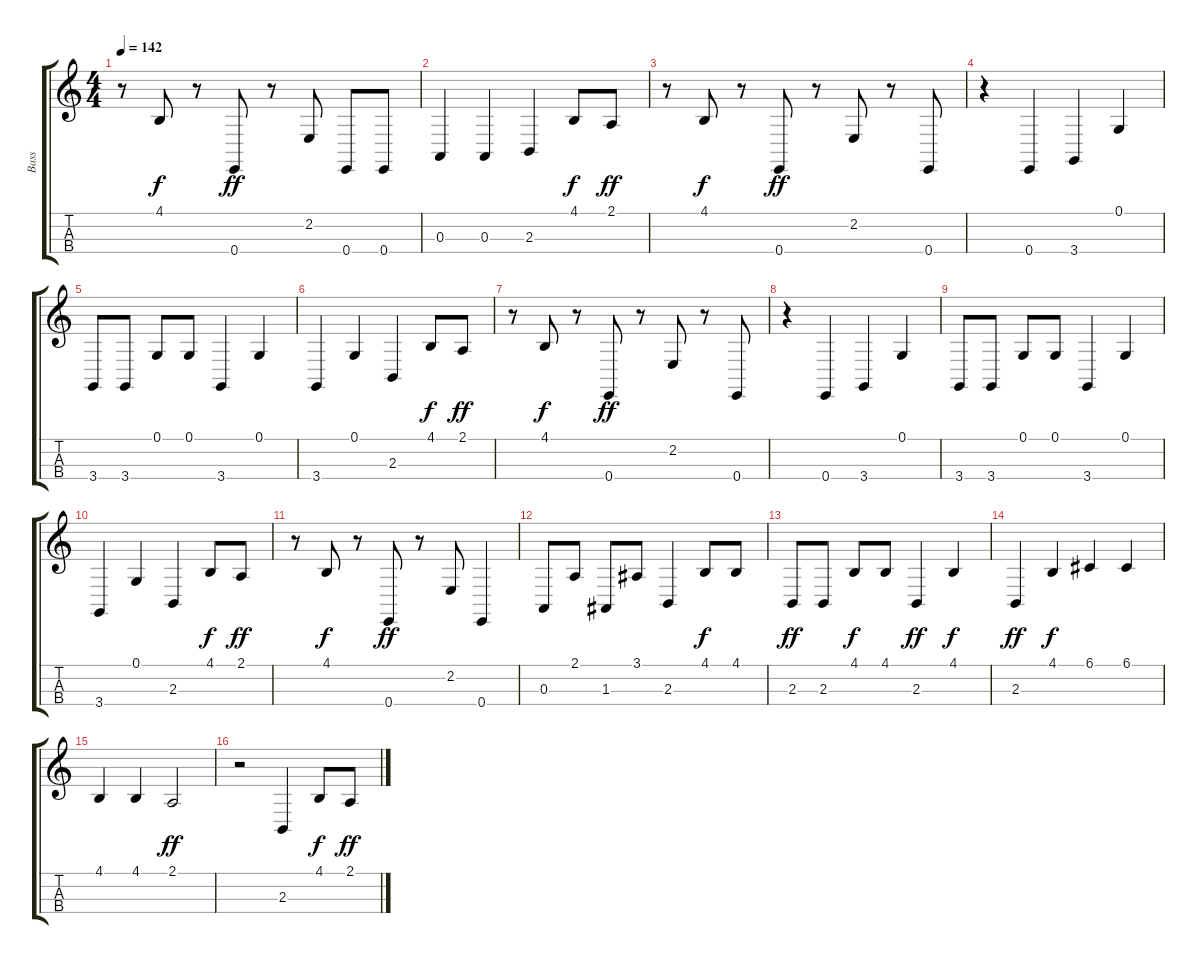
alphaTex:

\track ("Bass" "Bass") {instrument lead8bassandlead}
\staff {score tabs}
\tuning (G3 D3 A2 E2) {hide}
\ts (4 4)
\tempo 142
\clef g2
\ks c
r.8{dy ff} 4.1.8{dy f} r.8 0.4.8{dy ff} r.8 2.2.8 0.4.8 0.4.8 |
0.3.4 0.3.4 2.3.4 4.1.8{dy f} 2.1.8{dy ff} |
r.8 4.1.8{dy f} r.8 0.4.8{dy ff} r.8 2.2.8 r.8 0.4.8 |
r.4 0.4.4 3.4.4 0.1.4 |
3.4.8 3.4.8 0.1.8 0.1.8 3.4.4 0.1.4 |
3.4.4 0.1.4 2.3.4 4.1.8{dy f} 2.1.8{dy ff} |
r.8 4.1.8{dy f} r.8 0.4.8{dy ff} r.8 2.2.8 r.8 0.4.8 |
r.4 0.4.4 3.4.4 0.1.4 |
3.4.8 3.4.8 0.1.8 0.1.8 3.4.4 0.1.4 |
3.4.4 0.1.4 2.3.4 4.1.8{dy f} 2.1.8{dy ff} |
r.8 4.1.8{dy f} r.8 0.4.8{dy ff} r.8 2.2.8 0.4.4 |
0.3.8 2.1.8 1.3.8 3.1.8 2.3.4 4.1.8{dy f} 4.1.8 |
2.3.8{dy ff} 2.3.8 4.1.8{dy f} 4.1.8 2.3.4{dy ff} 4.1.4{dy f} |
2.3.4{dy ff} 4.1.4{dy f} 6.1.4 6.1.4 |
4.1.4 4.1.4 2.1.2{dy ff} |
r.2 2.3.4 4.1.8{dy f} 2.1.8{dy ff}
